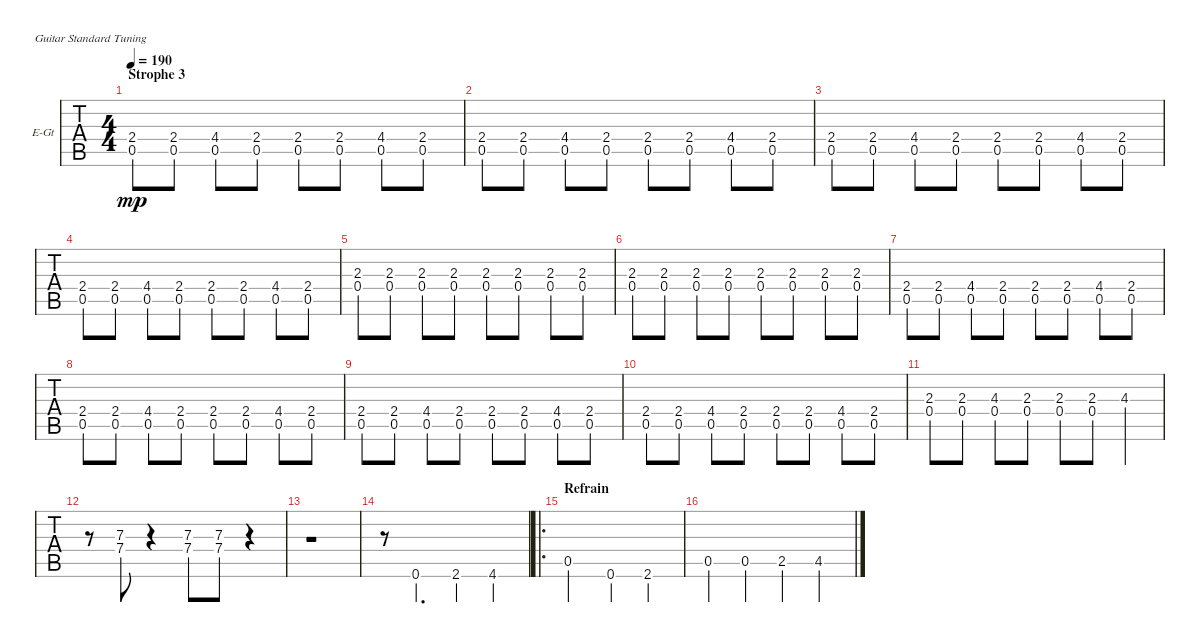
\defaultSystemsLayout 4
\bracketExtendMode groupsimilarinstruments
\firstSystemTrackNameOrientation horizontal
\otherSystemsTrackNameOrientation horizontal
\track ("Guitar 2" "E-Gt") {instrument electricguitarclean}
\staff {tabs}
\tuning (E4 B3 G3 D3 A2 E2)
\ts (4 4)
\section ("" "Strophe 3")
\tempo 190
\clef g2
\ks c
(2.4 0.5).8{dy mp} (2.4 0.5).8 (4.4 0.5).8 (2.4 0.5).8 (2.4 0.5).8 (2.4 0.5).8 (4.4 0.5).8 (2.4 0.5).8 |
(2.4 0.5).8 (2.4 0.5).8 (4.4 0.5).8 (2.4 0.5).8 (2.4 0.5).8 (2.4 0.5).8 (4.4 0.5).8 (2.4 0.5).8 |
(2.4 0.5).8 (2.4 0.5).8 (4.4 0.5).8 (2.4 0.5).8 (2.4 0.5).8 (2.4 0.5).8 (4.4 0.5).8 (2.4 0.5).8 |
(2.4 0.5).8 (2.4 0.5).8 (4.4 0.5).8 (2.4 0.5).8 (2.4 0.5).8 (2.4 0.5).8 (4.4 0.5).8 (2.4 0.5).8 |
(2.3 0.4).8 (2.3 0.4).8 (2.3 0.4).8 (2.3 0.4).8 (2.3 0.4).8 (2.3 0.4).8 (2.3 0.4).8 (2.3 0.4).8 |
(2.3 0.4).8 (2.3 0.4).8 (2.3 0.4).8 (2.3 0.4).8 (2.3 0.4).8 (2.3 0.4).8 (2.3 0.4).8 (2.3 0.4).8 |
(2.4 0.5).8 (2.4 0.5).8 (4.4 0.5).8 (2.4 0.5).8 (2.4 0.5).8 (2.4 0.5).8 (4.4 0.5).8 (2.4 0.5).8 |
(2.4 0.5).8 (2.4 0.5).8 (4.4 0.5).8 (2.4 0.5).8 (2.4 0.5).8 (2.4 0.5).8 (4.4 0.5).8 (2.4 0.5).8 |
(2.4 0.5).8 (2.4 0.5).8 (4.4 0.5).8 (2.4 0.5).8 (2.4 0.5).8 (2.4 0.5).8 (4.4 0.5).8 (2.4 0.5).8 |
(2.4 0.5).8 (2.4 0.5).8 (4.4 0.5).8 (2.4 0.5).8 (2.4 0.5).8 (2.4 0.5).8 (4.4 0.5).8 (2.4 0.5).8 |
(2.3 0.4).8 (2.3 0.4).8 (4.3 0.4).8 (2.3 0.4).8 (2.3 0.4).8 (2.3 0.4).8 4.3.4 |
r.8 (7.3 7.4).8 r.4 (7.3 7.4).8 (7.3 7.4).8 r.4 |
r.1 |
r.8 0.6.4{d} 2.6.4 4.6.4 |
\ro
\section ("" "Refrain")
0.5.2 0.6.4 2.6.4 |
0.5.4 0.5.4 2.5.4 4.5.4
